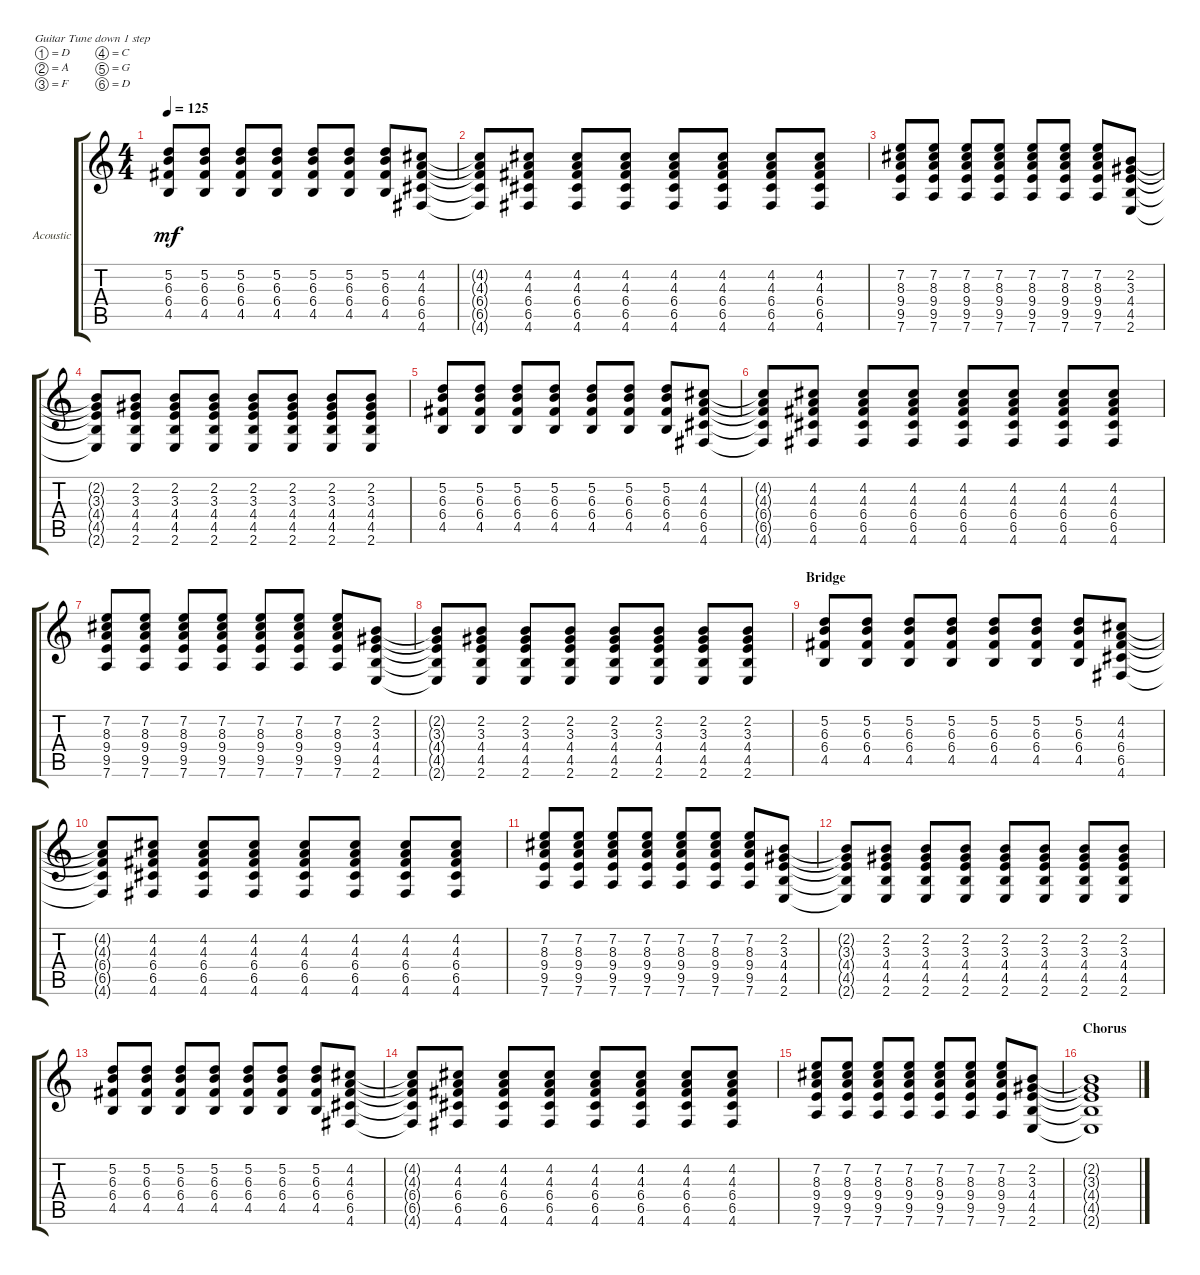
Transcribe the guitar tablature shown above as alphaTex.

\defaultSystemsLayout 4
\bracketExtendMode groupsimilarinstruments
\firstSystemTrackNameOrientation horizontal
\otherSystemsTrackNameOrientation horizontal
\track ("Acoustic Guitar 2" "Acoustic") {instrument acousticguitarsteel}
\staff {score tabs}
\tuning (D4 A3 F3 C3 G2 D2)
\ts (4 4)
\tempo 125
\clef g2
\ks c
(5.2 6.3 6.4 4.5).8{dy mf} (5.2 6.3 6.4 4.5).8 (5.2 6.3 6.4 4.5).8 (5.2 6.3 6.4 4.5).8 (5.2 6.3 6.4 4.5).8 (5.2 6.3 6.4 4.5).8 (5.2 6.3 6.4 4.5).8 (4.2 4.3 6.4 6.5 4.6).8 |
(4.2{t} 4.3{t} 6.4{t} 6.5{t} 4.6{t}).8 (4.2 4.3 6.4 6.5 4.6).8 (4.2 4.3 6.4 6.5 4.6).8 (4.2 4.3 6.4 6.5 4.6).8 (4.2 4.3 6.4 6.5 4.6).8 (4.2 4.3 6.4 6.5 4.6).8 (4.2 4.3 6.4 6.5 4.6).8 (4.2 4.3 6.4 6.5 4.6).8 |
(7.2 8.3 9.4 9.5 7.6).8 (7.2 8.3 9.4 9.5 7.6).8 (7.2 8.3 9.4 9.5 7.6).8 (7.2 8.3 9.4 9.5 7.6).8 (7.2 8.3 9.4 9.5 7.6).8 (7.2 8.3 9.4 9.5 7.6).8 (7.2 8.3 9.4 9.5 7.6).8 (2.6 4.5 4.4 3.3 2.2).8 |
(2.6{t} 4.5{t} 4.4{t} 3.3{t} 2.2{t}).8 (2.6 4.5 4.4 3.3 2.2).8 (2.6 4.5 4.4 3.3 2.2).8 (2.6 4.5 4.4 3.3 2.2).8 (2.6 4.5 4.4 3.3 2.2).8 (2.6 4.5 4.4 3.3 2.2).8 (2.6 4.5 4.4 3.3 2.2).8 (2.6 4.5 4.4 3.3 2.2).8 |
(5.2 6.3 6.4 4.5).8 (5.2 6.3 6.4 4.5).8 (5.2 6.3 6.4 4.5).8 (5.2 6.3 6.4 4.5).8 (5.2 6.3 6.4 4.5).8 (5.2 6.3 6.4 4.5).8 (5.2 6.3 6.4 4.5).8 (4.2 4.3 6.4 6.5 4.6).8 |
(4.2{t} 4.3{t} 6.4{t} 6.5{t} 4.6{t}).8 (4.2 4.3 6.4 6.5 4.6).8 (4.2 4.3 6.4 6.5 4.6).8 (4.2 4.3 6.4 6.5 4.6).8 (4.2 4.3 6.4 6.5 4.6).8 (4.2 4.3 6.4 6.5 4.6).8 (4.2 4.3 6.4 6.5 4.6).8 (4.2 4.3 6.4 6.5 4.6).8 |
(7.2 8.3 9.4 9.5 7.6).8 (7.2 8.3 9.4 9.5 7.6).8 (7.2 8.3 9.4 9.5 7.6).8 (7.2 8.3 9.4 9.5 7.6).8 (7.2 8.3 9.4 9.5 7.6).8 (7.2 8.3 9.4 9.5 7.6).8 (7.2 8.3 9.4 9.5 7.6).8 (2.6 4.5 4.4 3.3 2.2).8 |
(2.6{t} 4.5{t} 4.4{t} 3.3{t} 2.2{t}).8 (2.6 4.5 4.4 3.3 2.2).8 (2.6 4.5 4.4 3.3 2.2).8 (2.6 4.5 4.4 3.3 2.2).8 (2.6 4.5 4.4 3.3 2.2).8 (2.6 4.5 4.4 3.3 2.2).8 (2.6 4.5 4.4 3.3 2.2).8 (2.6 4.5 4.4 3.3 2.2).8 |
\section ("" "Bridge")
(5.2 6.3 6.4 4.5).8 (5.2 6.3 6.4 4.5).8 (5.2 6.3 6.4 4.5).8 (5.2 6.3 6.4 4.5).8 (5.2 6.3 6.4 4.5).8 (5.2 6.3 6.4 4.5).8 (5.2 6.3 6.4 4.5).8 (4.2 4.3 6.4 6.5 4.6).8 |
(4.2{t} 4.3{t} 6.4{t} 6.5{t} 4.6{t}).8 (4.2 4.3 6.4 6.5 4.6).8 (4.2 4.3 6.4 6.5 4.6).8 (4.2 4.3 6.4 6.5 4.6).8 (4.2 4.3 6.4 6.5 4.6).8 (4.2 4.3 6.4 6.5 4.6).8 (4.2 4.3 6.4 6.5 4.6).8 (4.2 4.3 6.4 6.5 4.6).8 |
(7.2 8.3 9.4 9.5 7.6).8 (7.2 8.3 9.4 9.5 7.6).8 (7.2 8.3 9.4 9.5 7.6).8 (7.2 8.3 9.4 9.5 7.6).8 (7.2 8.3 9.4 9.5 7.6).8 (7.2 8.3 9.4 9.5 7.6).8 (7.2 8.3 9.4 9.5 7.6).8 (2.6 4.5 4.4 3.3 2.2).8 |
(2.6{t} 4.5{t} 4.4{t} 3.3{t} 2.2{t}).8 (2.6 4.5 4.4 3.3 2.2).8 (2.6 4.5 4.4 3.3 2.2).8 (2.6 4.5 4.4 3.3 2.2).8 (2.6 4.5 4.4 3.3 2.2).8 (2.6 4.5 4.4 3.3 2.2).8 (2.6 4.5 4.4 3.3 2.2).8 (2.6 4.5 4.4 3.3 2.2).8 |
(5.2 6.3 6.4 4.5).8 (5.2 6.3 6.4 4.5).8 (5.2 6.3 6.4 4.5).8 (5.2 6.3 6.4 4.5).8 (5.2 6.3 6.4 4.5).8 (5.2 6.3 6.4 4.5).8 (5.2 6.3 6.4 4.5).8 (4.2 4.3 6.4 6.5 4.6).8 |
(4.2{t} 4.3{t} 6.4{t} 6.5{t} 4.6{t}).8 (4.2 4.3 6.4 6.5 4.6).8 (4.2 4.3 6.4 6.5 4.6).8 (4.2 4.3 6.4 6.5 4.6).8 (4.2 4.3 6.4 6.5 4.6).8 (4.2 4.3 6.4 6.5 4.6).8 (4.2 4.3 6.4 6.5 4.6).8 (4.2 4.3 6.4 6.5 4.6).8 |
(7.2 8.3 9.4 9.5 7.6).8 (7.2 8.3 9.4 9.5 7.6).8 (7.2 8.3 9.4 9.5 7.6).8 (7.2 8.3 9.4 9.5 7.6).8 (7.2 8.3 9.4 9.5 7.6).8 (7.2 8.3 9.4 9.5 7.6).8 (7.2 8.3 9.4 9.5 7.6).8 (2.6 4.5 4.4 3.3 2.2).8 |
\section ("" "Chorus")
(2.6{t} 4.5{t} 4.4{t} 3.3{t} 2.2{t}).1
